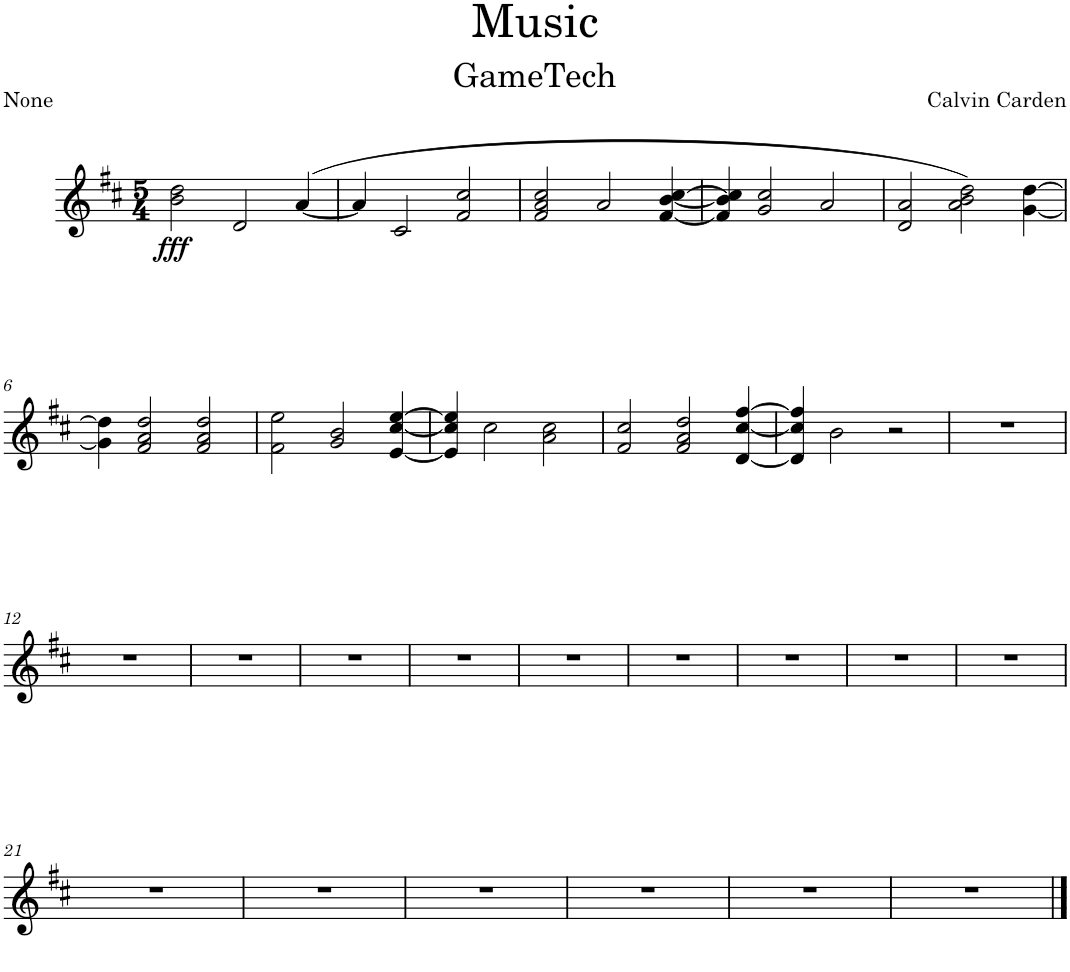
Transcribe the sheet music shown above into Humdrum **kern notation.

**kern	**dynam
*part1	*part1
*staff1	*staff1
*I"Piano	*
*I'Pno.	*
*clefG2	*
*k[f#c#]	*
*M5/4	*
=1	=1
!	!LO:DY:b
2b\ 2dd\	fff
2d/	.
([4a/	.
=2	=2
4a/]	.
2c#/	.
2f#/ 2cc#/	.
=3	=3
2f#/ 2a/ 2cc#/	.
2a/	.
[4f#/ [4b/ [4cc#/	.
=4	=4
4f#/] 4b/] 4cc#/]	.
2g/ 2cc#/	.
2a/	.
=5	=5
2d/ 2a/	.
2a\ 2b\ 2dd\)	.
[4g\ [4dd\	.
!!LO:LB:g=z
=6	=6
4g\] 4dd\]	.
2f#/ 2a/ 2dd/	.
2f#/ 2a/ 2dd/	.
=7	=7
2f#\ 2ee\	.
2g/ 2b/	.
[4e/ [4cc#/ [4ee/	.
=8	=8
4e/] 4cc#/] 4ee/]	.
2cc#\	.
2a\ 2cc#\	.
=9	=9
2f#/ 2cc#/	.
2f#/ 2a/ 2dd/	.
[4d/ [4cc#/ [4ff#/	.
=10	=10
4d/] 4cc#/] 4ff#/]	.
2b\	.
2r	.
=11	=11
4%5r	.
!!LO:LB:g=z
=12	=12
4%5r	.
=13	=13
4%5r	.
=14	=14
4%5r	.
=15	=15
4%5r	.
=16	=16
4%5r	.
=17	=17
4%5r	.
=18	=18
4%5r	.
=19	=19
4%5r	.
=20	=20
4%5r	.
!!LO:LB:g=z
=21	=21
4%5r	.
=22	=22
4%5r	.
=23	=23
4%5r	.
=24	=24
4%5r	.
=25	=25
4%5r	.
=26	=26
4%5r	.
==	==
*-	*-
